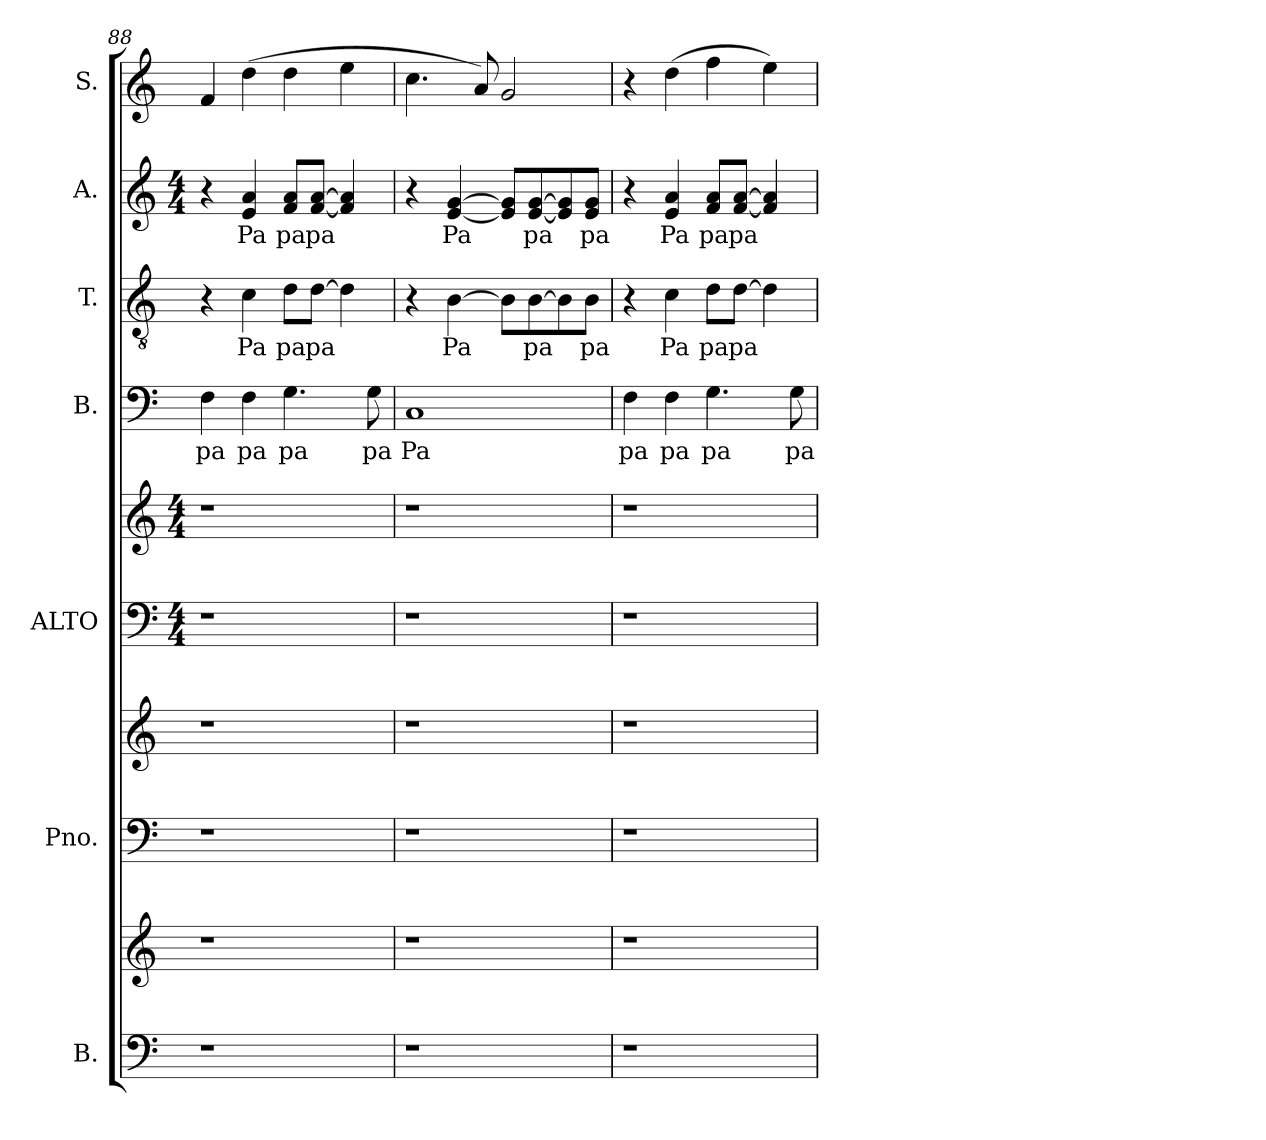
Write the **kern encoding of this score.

**kern	**kern	**kern	**kern	**kern	**kern	**kern	**text	**kern	**text	**kern	**text	**kern
*part7	*part7	*part6	*part6	*part5	*part5	*part4	*part4	*part3	*part3	*part2	*part2	*part1
*staff10	*staff9	*staff8	*staff7	*staff6	*staff5	*staff4	*staff4	*staff3	*staff3	*staff2	*staff2	*staff1
*I"B.	*	*I"Pno.	*	*I"ALTO	*	*I"B.	*	*I"T.	*	*I"A.	*	*I"S.
*	*	*	*	*	*	*I'B.	*	*I'T.	*	*I'A.	*	*I'S.
*clefF4	*clefG2	*clefF4	*clefG2	*clefF4	*clefG2	*clefF4	*	*clefGv2	*	*clefG2	*	*clefG2
*	*	*	*	*M4/4	*M4/4	*	*	*	*	*M4/4	*	*
=88	=88	=88	=88	=88	=88	=88	=88	=88	=88	=88	=88	=88
!	!	!	!	!	!	!	!LO:LY:b:cj	!	!	!	!	!
1r	1r	1r	1r	1r	1r	4F\	pa	4r	.	4r	.	4f/
!	!	!	!	!	!	!	!LO:LY:b:cj	!	!LO:LY:b:cj	!	!LO:LY:b:cj	!
.	.	.	.	.	.	4F\	pa	4c\	Pa	4a/ 4e/	Pa	(>4dd\
!	!	!	!	!	!	!	!LO:LY:b:cj	!	!LO:LY:b:cj	!	!LO:LY:b:cj	!
.	.	.	.	.	.	4.G\	pa	8d\L	pa	8a/ 8f/L	pa	4dd\
!	!	!	!	!	!	!	!	!	!LO:LY:b:cj	!	!LO:LY:b:cj	!
.	.	.	.	.	.	.	.	[>8d\J	pa	[>8a/ [<8f/J	pa	.
.	.	.	.	.	.	.	.	4d\]	.	4a/] 4f/]	.	4ee\
!	!	!	!	!	!	!	!LO:LY:b:cj	!	!	!	!	!
.	.	.	.	.	.	8G\	pa	.	.	.	.	.
=89	=89	=89	=89	=89	=89	=89	=89	=89	=89	=89	=89	=89
!	!	!	!	!	!	!	!LO:LY:b:cj	!	!	!	!	!
1r	1r	1r	1r	1r	1r	1C	Pa	4r	.	4r	.	4.cc\
!	!	!	!	!	!	!	!	!	!LO:LY:b:cj	!	!LO:LY:b:cj	!
.	.	.	.	.	.	.	.	[>4B\	Pa	[>4g/ [<4e/	Pa	.
.	.	.	.	.	.	.	.	.	.	.	.	8a/)
.	.	.	.	.	.	.	.	8B\L]	.	8g/] 8e/]L	.	2g/
!	!	!	!	!	!	!	!	!	!LO:LY:b:cj	!	!LO:LY:b:cj	!
.	.	.	.	.	.	.	.	[>8B\	pa	[>8g/ [<8e/	pa	.
.	.	.	.	.	.	.	.	8B\]	.	8g/] 8e/]	.	.
!	!	!	!	!	!	!	!	!	!LO:LY:b:cj	!	!LO:LY:b:cj	!
.	.	.	.	.	.	.	.	8B\J	pa	8g/ 8e/J	pa	.
=90	=90	=90	=90	=90	=90	=90	=90	=90	=90	=90	=90	=90
!	!	!	!	!	!	!	!LO:LY:b:cj	!	!	!	!	!
1r	1r	1r	1r	1r	1r	4F\	pa	4r	.	4r	.	4r
!	!	!	!	!	!	!	!LO:LY:b:cj	!	!LO:LY:b:cj	!	!LO:LY:b:cj	!
.	.	.	.	.	.	4F\	pa	4c\	Pa	4a/ 4e/	Pa	(>4dd\
!	!	!	!	!	!	!	!LO:LY:b:cj	!	!LO:LY:b:cj	!	!LO:LY:b:cj	!
.	.	.	.	.	.	4.G\	pa	8d\L	pa	8a/ 8f/L	pa	4ff\
!	!	!	!	!	!	!	!	!	!LO:LY:b:cj	!	!LO:LY:b:cj	!
.	.	.	.	.	.	.	.	[>8d\J	pa	[>8a/ [<8f/J	pa	.
.	.	.	.	.	.	.	.	4d\]	.	4a/] 4f/]	.	4ee\)
!	!	!	!	!	!	!	!LO:LY:b:cj	!	!	!	!	!
.	.	.	.	.	.	8G\	pa	.	.	.	.	.
=	=	=	=	=	=	=	=	=	=	=	=	=
*-	*-	*-	*-	*-	*-	*-	*-	*-	*-	*-	*-	*-
